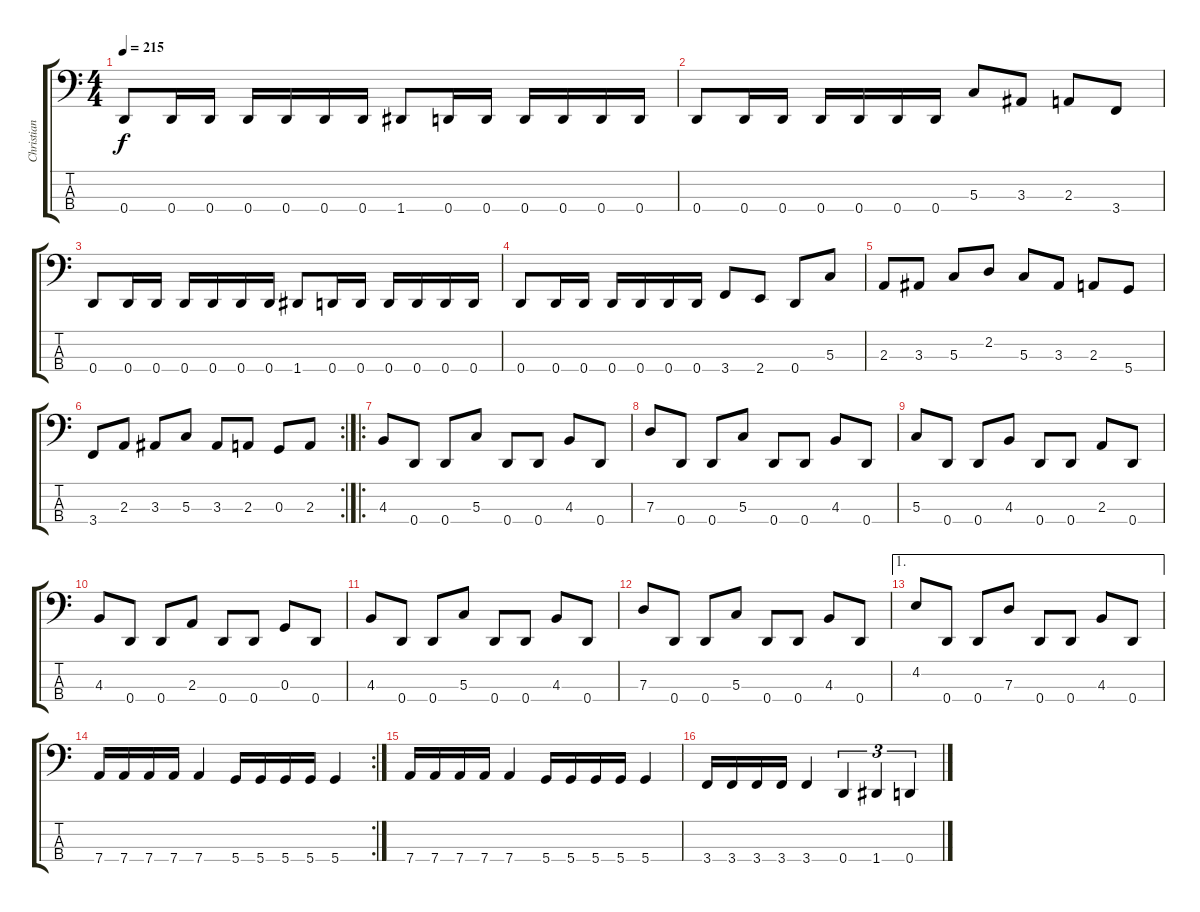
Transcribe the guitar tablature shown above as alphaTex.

\track ("Christian Giesler" "Christian ") {instrument electricbasspick}
\staff {score tabs}
\tuning (F2 C2 G1 D1) {hide}
\ts (4 4)
\tempo 215
\clef f4
\ks c
0.4.8{dy f} 0.4.16 0.4.16 0.4.16 0.4.16 0.4.16 0.4.16 1.4.8 0.4.16 0.4.16 0.4.16 0.4.16 0.4.16 0.4.16 |
0.4.8 0.4.16 0.4.16 0.4.16 0.4.16 0.4.16 0.4.16 5.3.8 3.3.8 2.3.8 3.4.8 |
0.4.8 0.4.16 0.4.16 0.4.16 0.4.16 0.4.16 0.4.16 1.4.8 0.4.16 0.4.16 0.4.16 0.4.16 0.4.16 0.4.16 |
0.4.8 0.4.16 0.4.16 0.4.16 0.4.16 0.4.16 0.4.16 3.4.8 2.4.8 0.4.8 5.3.8 |
2.3.8 3.3.8 5.3.8 2.2.8 5.3.8 3.3.8 2.3.8 5.4.8 |
\rc 2
3.4.8 2.3.8 3.3.8 5.3.8 3.3.8 2.3.8 0.3.8 2.3.8 |
\ro
4.3.8 0.4.8 0.4.8 5.3.8 0.4.8 0.4.8 4.3.8 0.4.8 |
7.3.8 0.4.8 0.4.8 5.3.8 0.4.8 0.4.8 4.3.8 0.4.8 |
5.3.8 0.4.8 0.4.8 4.3.8 0.4.8 0.4.8 2.3.8 0.4.8 |
4.3.8 0.4.8 0.4.8 2.3.8 0.4.8 0.4.8 0.3.8 0.4.8 |
4.3.8 0.4.8 0.4.8 5.3.8 0.4.8 0.4.8 4.3.8 0.4.8 |
7.3.8 0.4.8 0.4.8 5.3.8 0.4.8 0.4.8 4.3.8 0.4.8 |
\ae 1
4.2.8 0.4.8 0.4.8 7.3.8 0.4.8 0.4.8 4.3.8 0.4.8 |
\rc 2
7.4.16 7.4.16 7.4.16 7.4.16 7.4.4 5.4.16 5.4.16 5.4.16 5.4.16 5.4.4 |
7.4.16 7.4.16 7.4.16 7.4.16 7.4.4 5.4.16 5.4.16 5.4.16 5.4.16 5.4.4 |
3.4.16 3.4.16 3.4.16 3.4.16 3.4.4 0.4.4{tu (3 2)} 1.4.4{tu (3 2)} 0.4.4{tu (3 2)}
